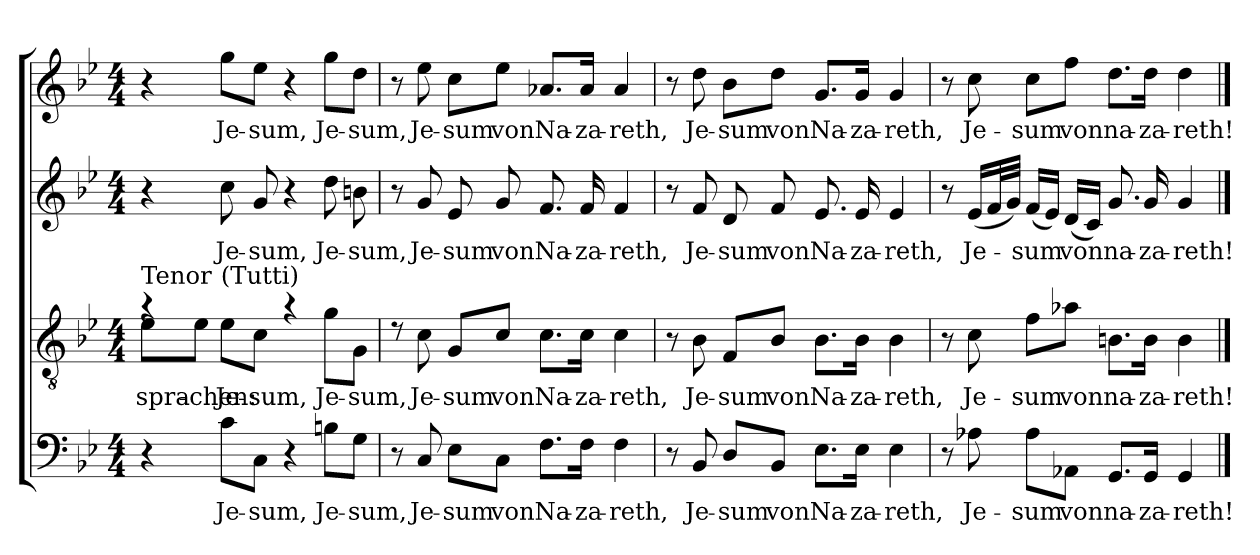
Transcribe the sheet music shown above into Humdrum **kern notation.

**kern	**text	**kern	**text	**kern	**text	**kern	**text
*part4	*part4	*part3	*part3	*part2	*part2	*part1	*part1
*staff4	*staff4	*staff3	*staff3	*staff2	*staff2	*staff1	*staff1
*clefF4	*	*clefGv2	*	*clefG2	*	*clefG2	*
*k[b-e-]	*	*k[b-e-]	*	*k[b-e-]	*	*k[b-e-]	*
*B-:	*	*B-:	*	*B-:	*	*B-:	*
*M4/4	*	*M4/4	*	*M4/4	*	*M4/4	*
=1	=1	=1	=1	=1	=1	=1	=1
*	*	*^	*	*	*	*	*
!	!	!LO:TX:a:t=Tenor	!	!	!	!	!	!
!	!	!	!	!LO:LY:b	!	!	!	!
4r	.	4ra	8e-\L	spra-	4r	.	4r	.
!	!	!	!	!LO:LY:b	!	!	!	!
.	.	.	8e-\J	-chen:	.	.	.	.
!	!	!LO:TX:a:t=(Tutti)	!	!	!	!	!	!
!	!LO:LY:b	!	!	!LO:LY:b	!	!LO:LY:b	!	!LO:LY:b
8c\L	Je-	8e-\L	2.ryy	Je-	8cc\	Je-	8gg\L	Je-
!	!LO:LY:b	!	!	!LO:LY:b	!	!LO:LY:b	!	!LO:LY:b
8C\J	-sum,	8c\J	.	-sum,	8g/	-sum,	8ee-\J	-sum,
4r	.	4ra	.	.	4r	.	4r	.
!	!LO:LY:b	!	!	!LO:LY:b	!	!LO:LY:b	!	!LO:LY:b
8Bn\L	Je-	8g\L	.	Je-	8dd\	Je-	8gg\L	Je-
!	!LO:LY:b	!	!	!LO:LY:b	!	!LO:LY:b	!	!LO:LY:b
8G\J	-sum,	8G\J	.	-sum,	8bn\	-sum,	8dd\J	-sum,
=2	=2	=2	=2	=2	=2	=2	=2	=2
8r	.	8r	1ryy	.	8r	.	8r	.
!	!LO:LY:b	!	!	!LO:LY:b	!	!LO:LY:b	!	!LO:LY:b
8C/	Je-	8c\	.	Je-	8g/	Je-	8ee-\	Je-
!	!LO:LY:b	!	!	!LO:LY:b	!	!LO:LY:b	!	!LO:LY:b
8E-\L	-sum	8G/L	.	-sum	8e-/	-sum	8cc\L	-sum
!	!LO:LY:b	!	!	!LO:LY:b	!	!LO:LY:b	!	!LO:LY:b
8C\J	von	8c/J	.	von	8g/	von	8ee-\J	von
!	!LO:LY:b	!	!	!LO:LY:b	!	!LO:LY:b	!	!LO:LY:b
8.F\L	Na-	8.c\L	.	Na-	8.f/	Na-	8.a-X/L	Na-
!	!LO:LY:b	!	!	!LO:LY:b	!	!LO:LY:b	!	!LO:LY:b
16F\Jk	-za-	16c\Jk	.	-za-	16f/	-za-	16a-/Jk	-za-
!	!LO:LY:b	!	!	!LO:LY:b	!	!LO:LY:b	!	!LO:LY:b
4F\	-reth,	4c\	.	-reth,	4f/	-reth,	4a-/	-reth,
*	*	*v	*v	*	*	*	*	*
!!LO:LB:g=z
=3	=3	=3	=3	=3	=3	=3	=3
8r	.	8r	.	8r	.	8r	.
!	!LO:LY:b	!	!LO:LY:b	!	!LO:LY:b	!	!LO:LY:b
8BB-/	Je-	8B-\	Je-	8f/	Je-	8dd\	Je-
!	!LO:LY:b	!	!LO:LY:b	!	!LO:LY:b	!	!LO:LY:b
8D/L	-sum	8F/L	-sum	8d/	-sum	8b-\L	-sum
!	!LO:LY:b	!	!LO:LY:b	!	!LO:LY:b	!	!LO:LY:b
8BB-/J	von	8B-/J	von	8f/	von	8dd\J	von
!	!LO:LY:b	!	!LO:LY:b	!	!LO:LY:b	!	!LO:LY:b
8.E-\L	Na-	8.B-\L	Na-	8.e-/	Na-	8.g/L	Na-
!	!LO:LY:b	!	!LO:LY:b	!	!LO:LY:b	!	!LO:LY:b
16E-\Jk	-za-	16B-\Jk	-za-	16e-/	-za-	16g/Jk	-za-
!	!LO:LY:b	!	!LO:LY:b	!	!LO:LY:b	!	!LO:LY:b
4E-\	-reth,	4B-\	-reth,	4e-/	-reth,	4g/	-reth,
=4	=4	=4	=4	=4	=4	=4	=4
8r	.	8r	.	8r	.	8r	.
!	!LO:LY:b	!	!LO:LY:b	!	!LO:LY:b	!	!LO:LY:b
8A-X\	Je-	8c\	Je-	(<16e-/LL	Je-	8cc\	Je-
.	.	.	.	32f/L	.	.	.
.	.	.	.	32g/JJJ)	.	.	.
!	!LO:LY:b	!	!LO:LY:b	!	!LO:LY:b	!	!LO:LY:b
8A-\L	-sum	8f\L	-sum	(<16f/LL	-sum	8cc\L	-sum
.	.	.	.	16e-/JJ)	.	.	.
!	!LO:LY:b	!	!LO:LY:b	!	!LO:LY:b	!	!LO:LY:b
8AA-X\J	von	8a-X\J	von	(<16d/LL	von	8ff\J	von
.	.	.	.	16c/JJ)	.	.	.
!	!LO:LY:b	!	!LO:LY:b	!	!LO:LY:b	!	!LO:LY:b
8.GG/L	na-	8.Bn\L	na-	8.g/	na-	8.dd\L	na-
!	!LO:LY:b	!	!LO:LY:b	!	!LO:LY:b	!	!LO:LY:b
16GG/Jk	-za-	16B\Jk	-za-	16g/	-za-	16dd\Jk	-za-
!	!LO:LY:b	!	!LO:LY:b	!	!LO:LY:b	!	!LO:LY:b
4GG/	-reth!	4B\	-reth!	4g/	-reth!	4dd\	-reth!
==	==	==	==	==	==	==	==
*-	*-	*-	*-	*-	*-	*-	*-
